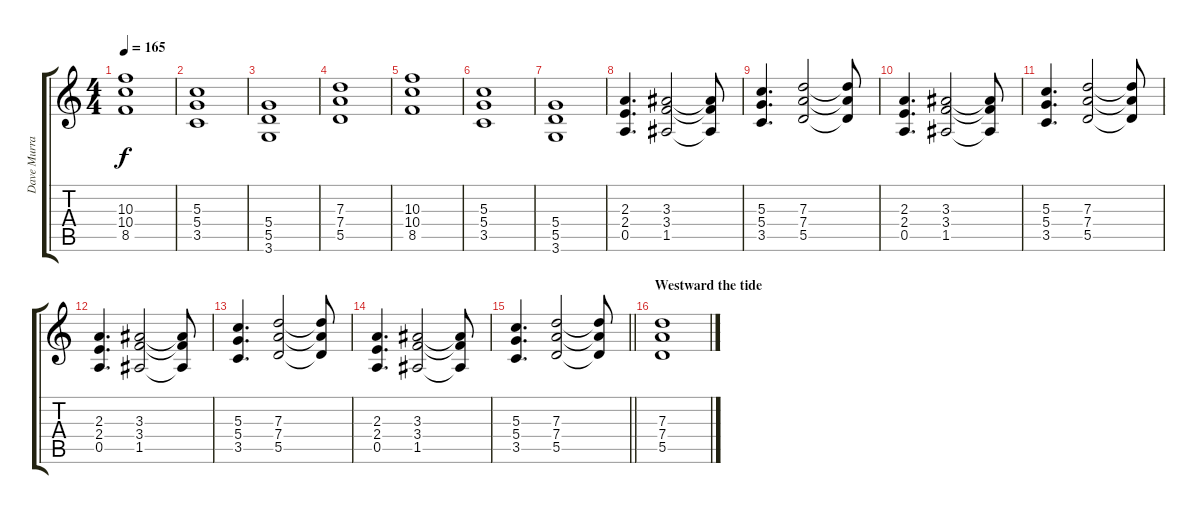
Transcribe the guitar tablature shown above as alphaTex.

\track ("Dave Murray" "Dave Murra") {instrument acousticguitarsteel}
\staff {score tabs}
\tuning (E4 B3 G3 D3 A2 E2) {hide}
\ts (4 4)
\tempo 165
\clef g2
\ks c
(10.3 10.4 8.5).1{dy f} |
(5.3 5.4 3.5).1 |
(5.4 5.5 3.6).1 |
(7.3 7.4 5.5).1 |
(10.3 10.4 8.5).1 |
(5.3 5.4 3.5).1 |
(5.4 5.5 3.6).1 |
(2.3 2.4 0.5).4{d} (3.3 3.4 1.5).2 (3.3{t} 3.4{t} 1.5{t}).8 |
(5.3 5.4 3.5).4{d} (7.3 7.4 5.5).2 (7.3{t} 7.4{t} 5.5{t}).8 |
(2.3 2.4 0.5).4{d} (3.3 3.4 1.5).2 (3.3{t} 3.4{t} 1.5{t}).8 |
(5.3 5.4 3.5).4{d} (7.3 7.4 5.5).2 (7.3{t} 7.4{t} 5.5{t}).8 |
(2.3 2.4 0.5).4{d} (3.3 3.4 1.5).2 (3.3{t} 3.4{t} 1.5{t}).8 |
(5.3 5.4 3.5).4{d} (7.3 7.4 5.5).2 (7.3{t} 7.4{t} 5.5{t}).8 |
(2.3 2.4 0.5).4{d} (3.3 3.4 1.5).2 (3.3{t} 3.4{t} 1.5{t}).8 |
\barLineRight lightlight
(5.3 5.4 3.5).4{d} (7.3 7.4 5.5).2 (7.3{t} 7.4{t} 5.5{t}).8 |
\section ("" "Westward the tide")
(7.3 7.4 5.5).1
